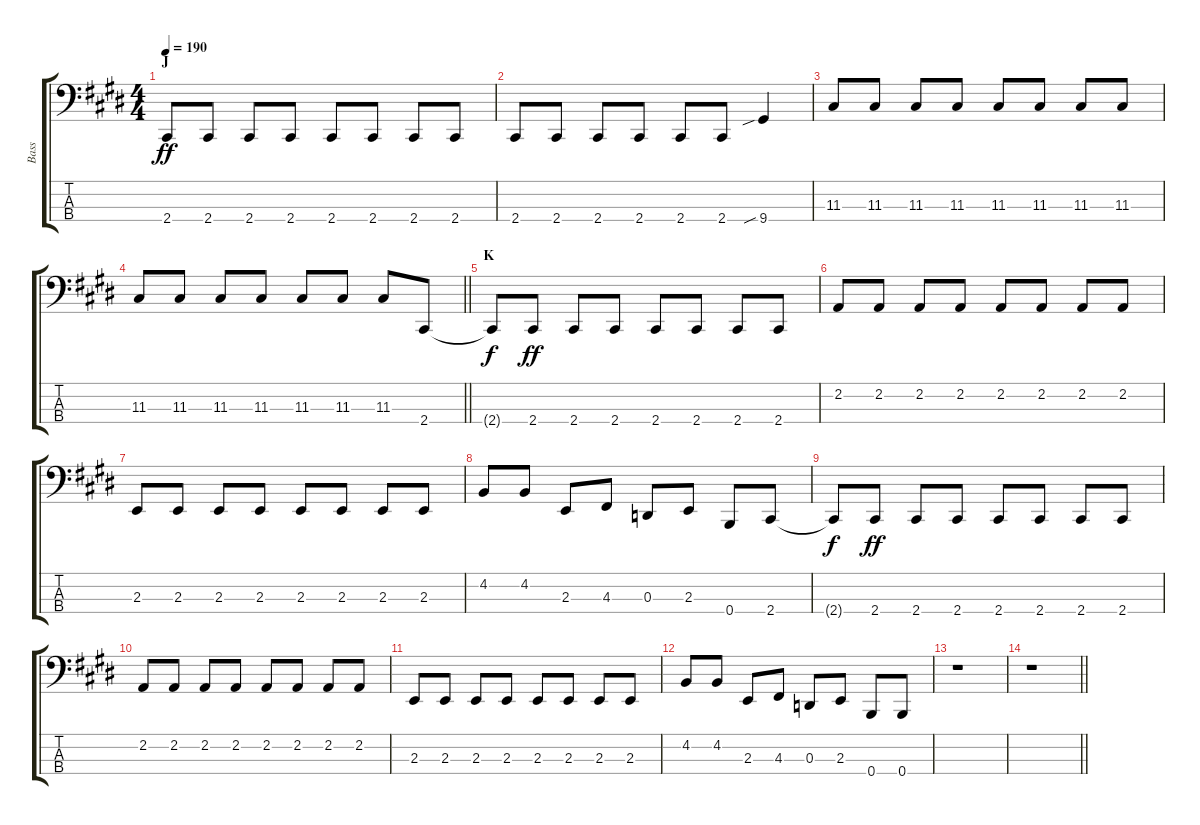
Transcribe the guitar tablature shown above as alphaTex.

\track ("Bass" "Bass") {instrument electricbasspick}
\staff {score tabs}
\tuning (C2 G1 D1 B0) {hide}
\ts (4 4)
\section ("" "J")
\tempo 190
\clef f4
\ks e
2.4.8{dy ff} 2.4.8 2.4.8 2.4.8 2.4.8 2.4.8 2.4.8 2.4.8 |
2.4.8 2.4.8 2.4.8 2.4.8 2.4.8 2.4.8 9.4{sib}.4 |
11.3.8 11.3.8 11.3.8 11.3.8 11.3.8 11.3.8 11.3.8 11.3.8 |
\barLineRight lightlight
11.3.8 11.3.8 11.3.8 11.3.8 11.3.8 11.3.8 11.3.8 2.4.8 |
\section ("" "K")
2.4{t}.8{dy f} 2.4.8{dy ff} 2.4.8 2.4.8 2.4.8 2.4.8 2.4.8 2.4.8 |
2.2.8 2.2.8 2.2.8 2.2.8 2.2.8 2.2.8 2.2.8 2.2.8 |
2.3.8 2.3.8 2.3.8 2.3.8 2.3.8 2.3.8 2.3.8 2.3.8 |
4.2.8 4.2.8 2.3.8 4.3.8 0.3.8 2.3.8 0.4.8 2.4.8 |
2.4{t}.8{dy f} 2.4.8{dy ff} 2.4.8 2.4.8 2.4.8 2.4.8 2.4.8 2.4.8 |
2.2.8 2.2.8 2.2.8 2.2.8 2.2.8 2.2.8 2.2.8 2.2.8 |
2.3.8 2.3.8 2.3.8 2.3.8 2.3.8 2.3.8 2.3.8 2.3.8 |
4.2.8 4.2.8 2.3.8 4.3.8 0.3.8 2.3.8 0.4.8 0.4.8 |
r.1 |
\barLineRight lightlight
r.1
